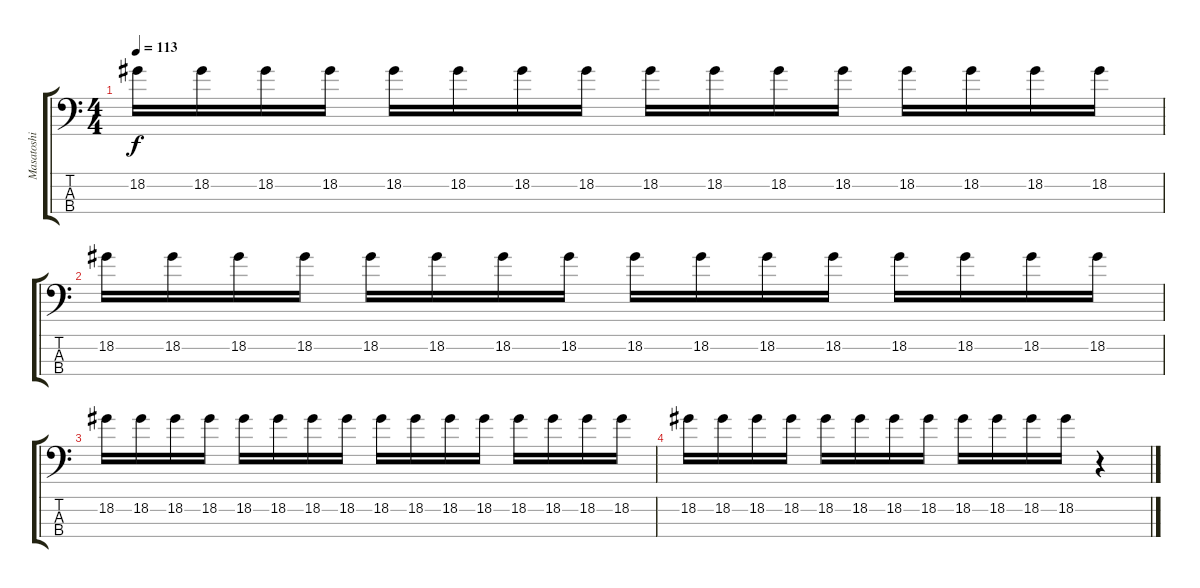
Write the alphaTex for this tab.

\track ("Masatoshi Bass" "Masatoshi ") {instrument electricbassfinger}
\staff {score tabs}
\tuning (G2 D2 A1 E1) {hide}
\ts (4 4)
\tempo 113
\clef f4
\ks c
18.2.16{dy f} 18.2.16 18.2.16 18.2.16 18.2.16 18.2.16 18.2.16 18.2.16 18.2.16 18.2.16 18.2.16 18.2.16 18.2.16 18.2.16 18.2.16 18.2.16 |
18.2.16 18.2.16 18.2.16 18.2.16 18.2.16 18.2.16 18.2.16 18.2.16 18.2.16 18.2.16 18.2.16 18.2.16 18.2.16 18.2.16 18.2.16 18.2.16 |
18.2.16 18.2.16 18.2.16 18.2.16 18.2.16 18.2.16 18.2.16 18.2.16 18.2.16 18.2.16 18.2.16 18.2.16 18.2.16 18.2.16 18.2.16 18.2.16 |
18.2.16 18.2.16 18.2.16 18.2.16 18.2.16 18.2.16 18.2.16 18.2.16 18.2.16 18.2.16 18.2.16 18.2.16 r.4
